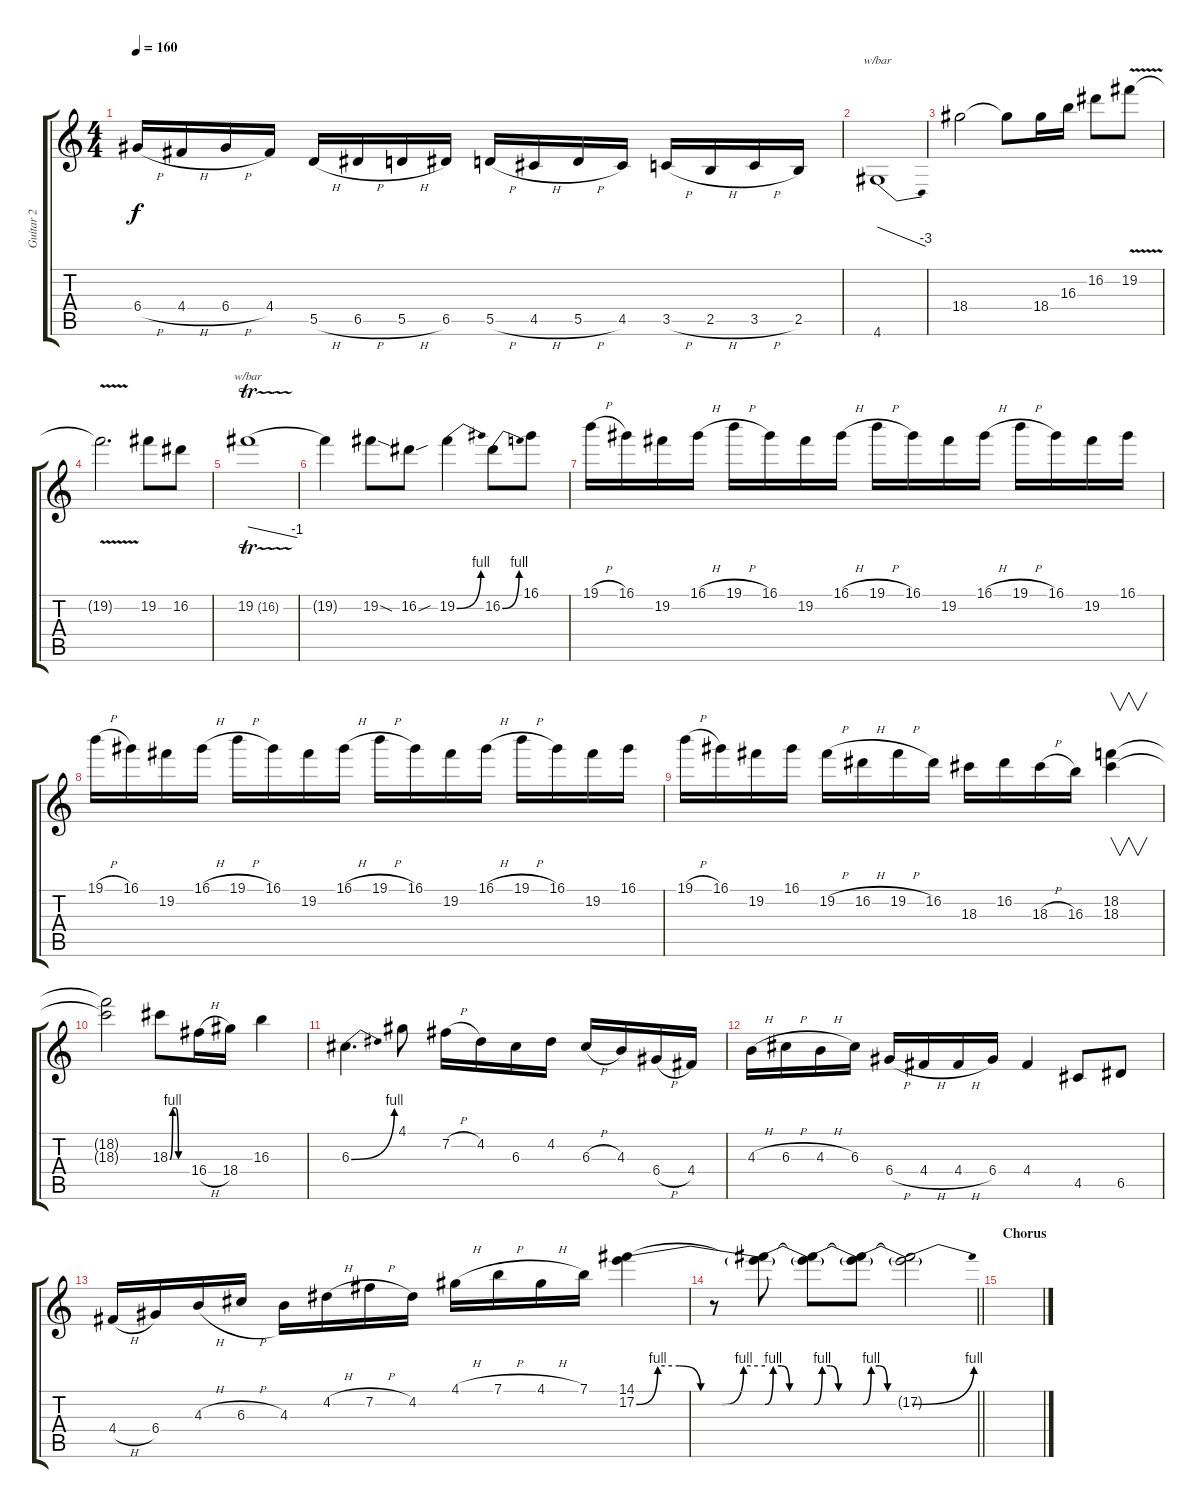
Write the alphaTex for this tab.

\track ("Guitar 2" "Guitar 2") {instrument distortionguitar}
\staff {score tabs}
\tuning (E4 B3 G3 D3 A2 E2) {hide}
\ts (4 4)
\tempo 160
\clef g2
\ks c
6.4{h}.16{dy f} 4.4{h}.16 6.4{h}.16 4.4.16 5.5{h}.16 6.5{h}.16 5.5{h}.16 6.5.16 5.5{h}.16 4.5{h}.16 5.5{h}.16 4.5.16 3.5{h}.16 2.5{h}.16 3.5{h}.16 2.5.16 |
4.6.1{tbe (dive default 0 0 60 -12)} |
18.4.2 18.4{t}.8 18.4.16 16.3.16 16.2.8 19.2{v}.8 |
19.2{t}.2{d} 19.2.8 16.2.8 |
19.2{tr (16 16)}.1{tbe (dive default 0 0 60 -4)} |
19.2{t}.4 19.2{sod}.8 16.2{sou}.8 19.2{be (bend 0 0 60 4)}.4 16.2{be (bend 0 0 60 4)}.8 16.1.8 |
19.1{h}.16 16.1.16 19.2.16 16.1{h}.16 19.1{h}.16 16.1.16 19.2.16 16.1{h}.16 19.1{h}.16 16.1.16 19.2.16 16.1{h}.16 19.1{h}.16 16.1.16 19.2.16 16.1.16 |
19.1{h}.16 16.1.16 19.2.16 16.1{h}.16 19.1{h}.16 16.1.16 19.2.16 16.1{h}.16 19.1{h}.16 16.1.16 19.2.16 16.1{h}.16 19.1{h}.16 16.1.16 19.2.16 16.1.16 |
19.1{h}.16 16.1.16 19.2.16 16.1.16 19.2{h}.16 16.2{h}.16 19.2{h}.16 16.2.16 18.3.16 16.2.16 18.3{h}.16 16.3.16 (18.2 18.3).4{v} |
(18.2{t} 18.3{t}).2 18.3{be (custom 0 0 10 4 20 4 30 0 60 0)}.8 16.4{h}.16 18.4.16 16.3.4 |
6.3{be (bend 0 0 60 4)}.4{d} 4.1.8 7.2{h}.16 4.2.16 6.3.16 4.2.16 6.3{h}.16 4.3.16 6.4{h}.16 4.4.16 |
4.3{h}.16 6.3{h}.16 4.3{h}.16 6.3.16 6.4{h}.16 4.4{h}.16 4.4{h}.16 6.4.16 4.4.4 4.5.8 6.5.8 |
4.4{h}.16 6.4.16 4.3{h}.16 6.3{h}.16 4.3.16 4.2{h}.16 7.2{h}.16 4.2.16 4.1{h}.16 7.1{h}.16 4.1{h}.16 7.1.16 (14.1 17.2{be (custom 0 0 10 4 20 4 30 0 40 0 50 4 60 4)}).4 |
\barLineRight lightlight
r.8 (14.1{t} 17.2{be (custom 0 0 10 4 20 4 30 0 60 0) t}).8 (14.1{t} 17.2{be (custom 0 0 10 4 20 4 30 0 60 0) t}).8 (14.1{t} 17.2{be (custom 0 0 10 4 20 4 30 0 60 0) t}).8 (14.1{t} 17.2{be (bend 0 0 60 4) t}).2 |
\section ("" "Chorus")
